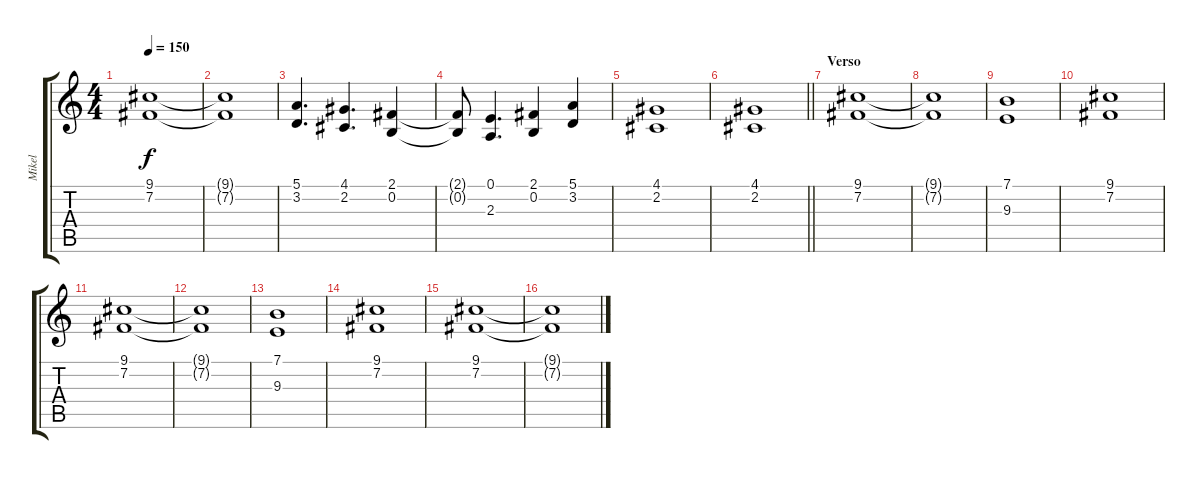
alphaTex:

\track ("Mikel" "Mikel") {instrument stringensemble1}
\staff {score tabs}
\tuning (E4 B3 G3 D3 A2 E2) {hide}
\ts (4 4)
\tempo 150
\clef g2
\ks c
(9.1{t} 7.2{t}).1{dy f} |
(9.1{t} 7.2{t}).1 |
(5.1 3.2).4{d} (4.1 2.2).4{d} (2.1 0.2).4 |
(2.1{t} 0.2{t}).8 (0.1 2.3).4{d} (2.1 0.2).4 (5.1 3.2).4 |
(4.1 2.2).1 |
\barLineRight lightlight
(4.1 2.2).1 |
\section ("" "Verso")
(9.1 7.2).1 |
(9.1{t} 7.2{t}).1 |
(7.1 9.3).1 |
(9.1 7.2).1 |
(9.1 7.2).1 |
(9.1{t} 7.2{t}).1 |
(7.1 9.3).1 |
(9.1 7.2).1 |
(9.1 7.2).1 |
(9.1{t} 7.2{t}).1
